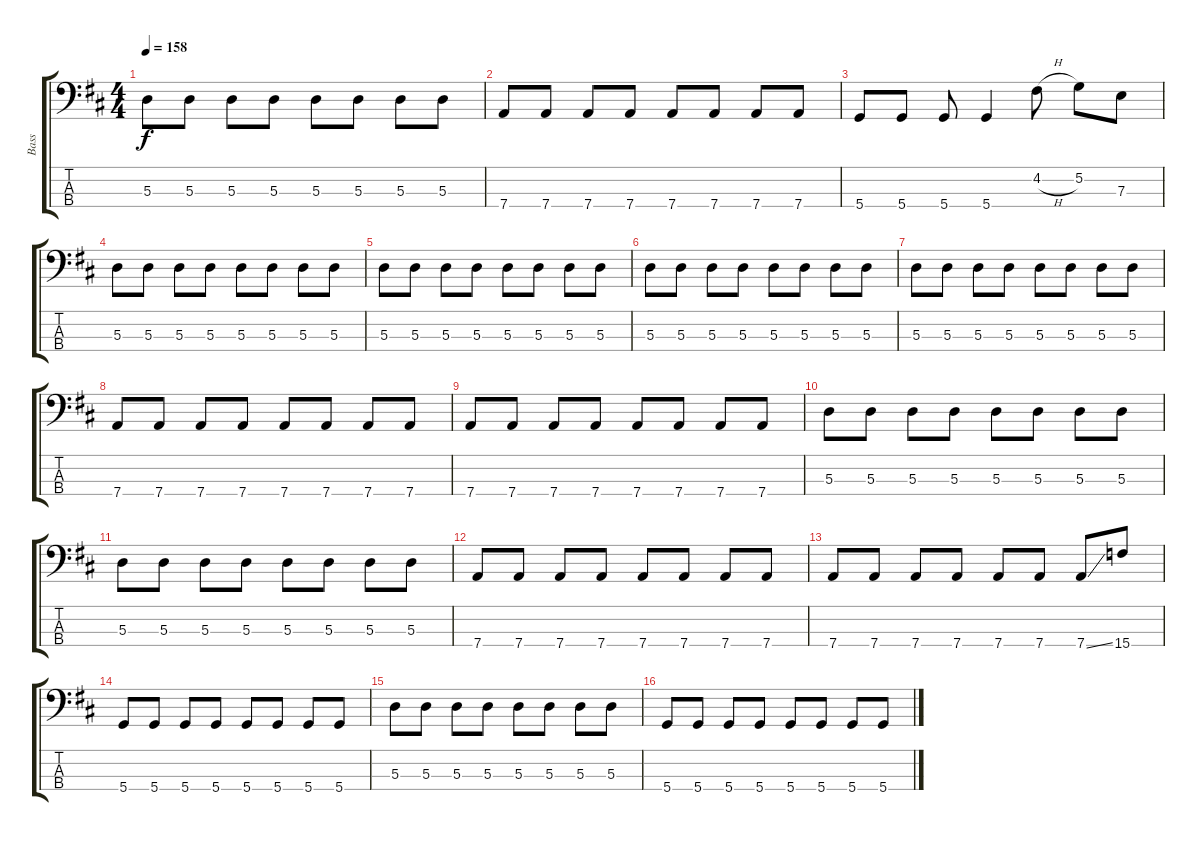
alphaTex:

\track ("Bass" "Bass") {instrument electricbasspick}
\staff {score tabs}
\tuning (G2 D2 A1 D1) {hide}
\ts (4 4)
\tempo 158
\clef f4
\ks d
5.3.8{dy f} 5.3.8 5.3.8 5.3.8 5.3.8 5.3.8 5.3.8 5.3.8 |
7.4.8 7.4.8 7.4.8 7.4.8 7.4.8 7.4.8 7.4.8 7.4.8 |
5.4.8 5.4.8 5.4.8 5.4.4 4.2{h}.8 5.2.8 7.3.8 |
5.3.8 5.3.8 5.3.8 5.3.8 5.3.8 5.3.8 5.3.8 5.3.8 |
5.3.8 5.3.8 5.3.8 5.3.8 5.3.8 5.3.8 5.3.8 5.3.8 |
5.3.8 5.3.8 5.3.8 5.3.8 5.3.8 5.3.8 5.3.8 5.3.8 |
5.3.8 5.3.8 5.3.8 5.3.8 5.3.8 5.3.8 5.3.8 5.3.8 |
7.4.8 7.4.8 7.4.8 7.4.8 7.4.8 7.4.8 7.4.8 7.4.8 |
7.4.8 7.4.8 7.4.8 7.4.8 7.4.8 7.4.8 7.4.8 7.4.8 |
5.3.8 5.3.8 5.3.8 5.3.8 5.3.8 5.3.8 5.3.8 5.3.8 |
5.3.8 5.3.8 5.3.8 5.3.8 5.3.8 5.3.8 5.3.8 5.3.8 |
7.4.8 7.4.8 7.4.8 7.4.8 7.4.8 7.4.8 7.4.8 7.4.8 |
7.4.8 7.4.8 7.4.8 7.4.8 7.4.8 7.4.8 7.4{ss}.8 15.4.8 |
5.4.8 5.4.8 5.4.8 5.4.8 5.4.8 5.4.8 5.4.8 5.4.8 |
5.3.8 5.3.8 5.3.8 5.3.8 5.3.8 5.3.8 5.3.8 5.3.8 |
5.4.8 5.4.8 5.4.8 5.4.8 5.4.8 5.4.8 5.4.8 5.4.8
